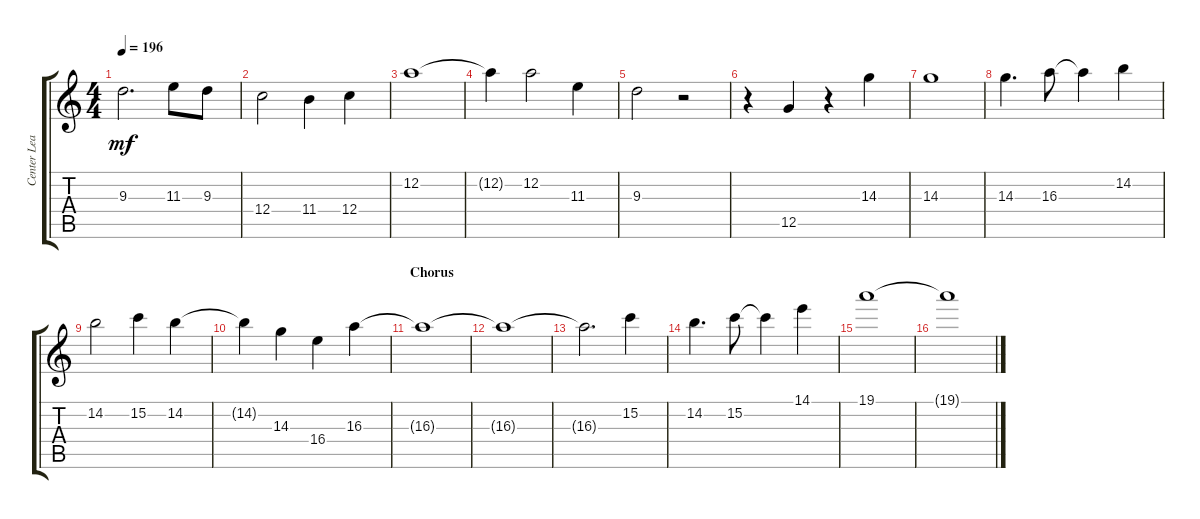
\track ("Center Lead 1" "Center Lea") {instrument overdrivenguitar}
\staff {score tabs}
\tuning (D4 A3 F3 C3 G2 C2) {hide}
\ts (4 4)
\tempo 196
\clef g2
\ks aminor
9.3.2{d dy mf} 11.3.8 9.3.8 |
12.4.2 11.4.4 12.4.4 |
12.2.1 |
12.2{t}.4 12.2.2 11.3.4 |
9.3.2 r.2 |
r.4 12.5.4 r.4 14.3.4 |
14.3.1 |
14.3.4{d} 16.3.8 16.3{t}.4 14.2.4 |
14.2.2 15.2.4 14.2.4 |
14.2{t}.4 14.3.4 16.4.4 16.3.4 |
\section ("" "Chorus")
16.3{t}.1 |
16.3{t}.1 |
16.3{t}.2{d} 15.2.4 |
14.2.4{d} 15.2.8 15.2{t}.4 14.1.4 |
19.1.1 |
19.1{t}.1
